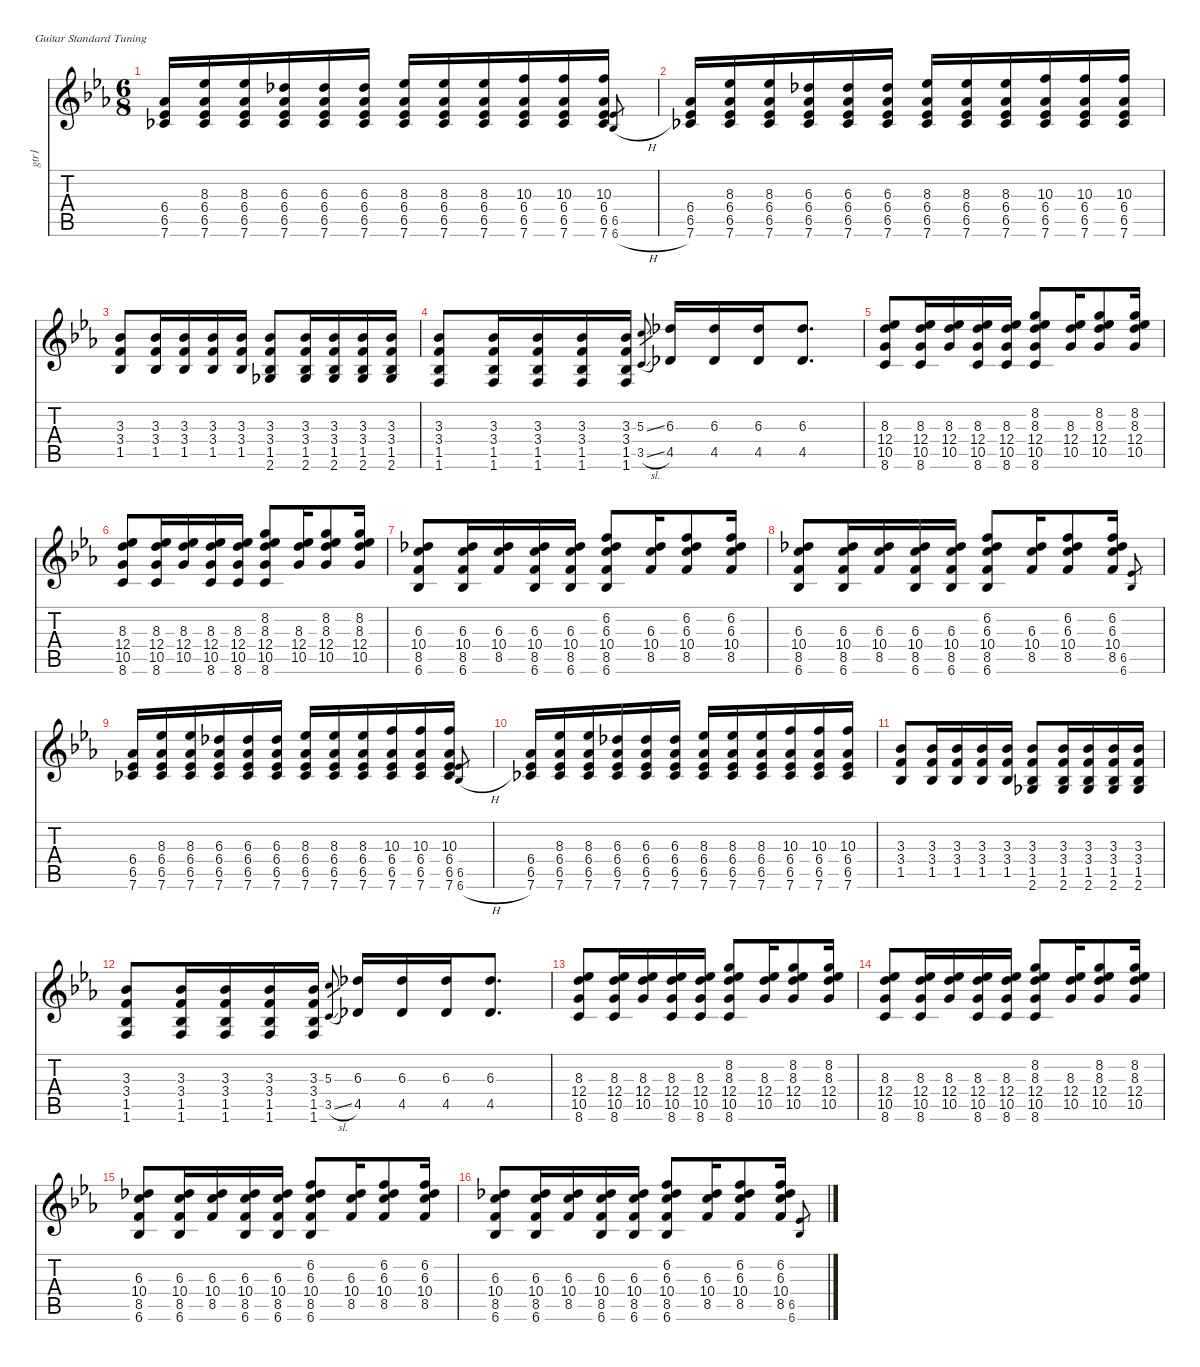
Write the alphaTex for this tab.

\defaultSystemsLayout 4
\hideDynamics
\bracketExtendMode nobrackets
\otherSystemsTrackNameOrientation horizontal
\track ("Guitar 1-show" "gtr1") {defaultSystemsLayout 4 mute instrument acousticguitarsteel}
\staff {score tabs}
\tuning (E4 B3 G3 D3 A2 E2)
\ts (6 8)
\tempo (93 hide)
\clef g2
\ks cminor
(6.4{acc b} 6.5{acc b} 7.6{acc b}).16{dy ff beam Up} (8.3{acc b} 6.4{acc b} 6.5{acc b} 7.6{acc b}).16{beam Up} (8.3{acc b} 6.4{acc b} 6.5{acc b} 7.6{acc b}).16{beam Up} (6.3{acc b} 6.4{acc b} 6.5{acc b} 7.6{acc b}).16{beam Up} (6.3{acc b} 6.4{acc b} 6.5{acc b} 7.6{acc b}).16{beam Up} (6.3{acc b} 6.4{acc b} 6.5{acc b} 7.6{acc b}).16{beam Up} (8.3{acc b} 6.4{acc b} 6.5{acc b} 7.6{acc b}).16{beam Up} (8.3{acc b} 6.4{acc b} 6.5{acc b} 7.6{acc b}).16{beam Up} (8.3{acc b} 6.4{acc b} 6.5{acc b} 7.6{acc b}).16{beam Up} (10.3{acc forcenatural} 6.4{acc b} 6.5{acc b} 7.6{acc b}).16{beam Up} (10.3{acc forcenatural} 6.4{acc b} 6.5{acc b} 7.6{acc b}).16{beam Up} (10.3{acc forcenatural} 6.4{acc b} 6.5{acc b} 7.6{acc b}).16{beam Up} (6.5{acc b} 6.6{h acc b}).8{gr dy mf beam Up} |
(6.4{acc b} 6.5{acc b} 7.6{acc b}).16{dy ff beam Up} (8.3{acc b} 6.4{acc b} 6.5{acc b} 7.6{acc b}).16{beam Up} (8.3{acc b} 6.4{acc b} 6.5{acc b} 7.6{acc b}).16{beam Up} (6.3{acc b} 6.4{acc b} 6.5{acc b} 7.6{acc b}).16{beam Up} (6.3{acc b} 6.4{acc b} 6.5{acc b} 7.6{acc b}).16{beam Up} (6.3{acc b} 6.4{acc b} 6.5{acc b} 7.6{acc b}).16{beam Up} (8.3{acc b} 6.4{acc b} 6.5{acc b} 7.6{acc b}).16{beam Up} (8.3{acc b} 6.4{acc b} 6.5{acc b} 7.6{acc b}).16{beam Up} (8.3{acc b} 6.4{acc b} 6.5{acc b} 7.6{acc b}).16{beam Up} (10.3{acc forcenatural} 6.4{acc b} 6.5{acc b} 7.6{acc b}).16{beam Up} (10.3{acc forcenatural} 6.4{acc b} 6.5{acc b} 7.6{acc b}).16{beam Up} (10.3{acc forcenatural} 6.4{acc b} 6.5{acc b} 7.6{acc b}).16{beam Up} |
\tempo (93 hide)
(3.3{acc b} 3.4{acc forcenatural} 1.5{acc b}).8{beam Up} (3.3{acc b} 3.4{acc forcenatural} 1.5{acc b}).16{beam Up} (3.3{acc b} 3.4{acc forcenatural} 1.5{acc b}).16{beam Up} (3.3{acc b} 3.4{acc forcenatural} 1.5{acc b}).16{beam Up} (3.3{acc b} 3.4{acc forcenatural} 1.5{acc b}).16{beam Up} (3.3{acc b} 3.4{acc forcenatural} 1.5{acc b} 2.6{acc b}).8{beam Up} (3.3{acc b} 3.4{acc forcenatural} 1.5{acc b} 2.6{acc b}).16{beam Up} (3.3{acc b} 3.4{acc forcenatural} 1.5{acc b} 2.6{acc b}).16{beam Up} (3.3{acc b} 3.4{acc forcenatural} 1.5{acc b} 2.6{acc b}).16{beam Up} (3.3{acc b} 3.4{acc forcenatural} 1.5{acc b} 2.6{acc b}).16{beam Up} |
\tempo (91.5 hide)
(3.3{acc b} 3.4{acc forcenatural} 1.5{acc b} 1.6{acc forcenatural}).8{beam Up} (3.3{acc b} 3.4{acc forcenatural} 1.5{acc b} 1.6{acc forcenatural}).16{beam Up} (3.3{acc b} 3.4{acc forcenatural} 1.5{acc b} 1.6{acc forcenatural}).16{beam Up} (3.3{acc b} 3.4{acc forcenatural} 1.5{acc b} 1.6{acc forcenatural}).16{beam Up} (3.3{acc b} 3.4{acc forcenatural} 1.5{acc b} 1.6{acc forcenatural}).16{beam Up} (5.3{ss acc forcenatural} 3.5{sl acc forcenatural}).8{gr dy f beam Up} (6.3{acc b} 4.5{acc b}).16{dy ff beam Up} (6.3{acc b} 4.5{acc b}).16{beam Up} (6.3{acc b} 4.5{acc b}).16{beam Up} (6.3{acc b} 4.5{acc b}).8{d beam Up} |
\tempo (93 hide)
(8.3{acc b} 12.4{acc forcenatural} 10.5{acc forcenatural} 8.6{acc forcenatural}).8{beam Up} (8.3{acc b} 12.4{acc forcenatural} 10.5{acc forcenatural} 8.6{acc forcenatural}).16{beam Up} (8.3{acc b} 12.4{acc forcenatural} 10.5{acc forcenatural}).16{beam Up} (8.3{acc b} 12.4{acc forcenatural} 10.5{acc forcenatural} 8.6{acc forcenatural}).16{beam Up} (8.3{acc b} 12.4{acc forcenatural} 10.5{acc forcenatural} 8.6{acc forcenatural}).16{beam Up} (8.2{acc forcenatural} 8.3{acc b} 12.4{acc forcenatural} 10.5{acc forcenatural} 8.6{acc forcenatural}).8{beam Up} (8.3{acc b} 12.4{acc forcenatural} 10.5{acc forcenatural}).16{beam Up} (8.2{acc forcenatural} 8.3{acc b} 12.4{acc forcenatural} 10.5{acc forcenatural}).8{beam Up} (8.2{acc forcenatural} 8.3{acc b} 12.4{acc forcenatural} 10.5{acc forcenatural}).16{beam Up} |
\tempo (93 0.994444 hide)
(8.3{acc b} 12.4{acc forcenatural} 10.5{acc forcenatural} 8.6{acc forcenatural}).8{beam Up} (8.3{acc b} 12.4{acc forcenatural} 10.5{acc forcenatural} 8.6{acc forcenatural}).16{beam Up} (8.3{acc b} 12.4{acc forcenatural} 10.5{acc forcenatural}).16{beam Up} (8.3{acc b} 12.4{acc forcenatural} 10.5{acc forcenatural} 8.6{acc forcenatural}).16{beam Up} (8.3{acc b} 12.4{acc forcenatural} 10.5{acc forcenatural} 8.6{acc forcenatural}).16{beam Up} (8.2{acc forcenatural} 8.3{acc b} 12.4{acc forcenatural} 10.5{acc forcenatural} 8.6{acc forcenatural}).8{beam Up} (8.3{acc b} 12.4{acc forcenatural} 10.5{acc forcenatural}).16{beam Up} (8.2{acc forcenatural} 8.3{acc b} 12.4{acc forcenatural} 10.5{acc forcenatural}).8{beam Up} (8.2{acc forcenatural} 8.3{acc b} 12.4{acc forcenatural} 10.5{acc forcenatural}).16{beam Up} |
(6.3{acc b} 10.4{acc forcenatural} 8.5{acc forcenatural} 6.6{acc b}).8{beam Up} (6.3{acc b} 10.4{acc forcenatural} 8.5{acc forcenatural} 6.6{acc b}).16{beam Up} (6.3{acc b} 10.4{acc forcenatural} 8.5{acc forcenatural}).16{beam Up} (6.3{acc b} 10.4{acc forcenatural} 8.5{acc forcenatural} 6.6{acc b}).16{beam Up} (6.3{acc b} 10.4{acc forcenatural} 8.5{acc forcenatural} 6.6{acc b}).16{beam Up} (6.2{acc forcenatural} 6.3{acc b} 10.4{acc forcenatural} 8.5{acc forcenatural} 6.6{acc b}).8{beam Up} (6.3{acc b} 10.4{acc forcenatural} 8.5{acc forcenatural}).16{beam Up} (6.2{acc forcenatural} 6.3{acc b} 10.4{acc forcenatural} 8.5{acc forcenatural}).8{beam Up} (6.2{acc forcenatural} 6.3{acc b} 10.4{acc forcenatural} 8.5{acc forcenatural}).16{beam Up} |
\tempo (91.5 hide)
(6.3{acc b} 10.4{acc forcenatural} 8.5{acc forcenatural} 6.6{acc b}).8{beam Up} (6.3{acc b} 10.4{acc forcenatural} 8.5{acc forcenatural} 6.6{acc b}).16{beam Up} (6.3{acc b} 10.4{acc forcenatural} 8.5{acc forcenatural}).16{beam Up} (6.3{acc b} 10.4{acc forcenatural} 8.5{acc forcenatural} 6.6{acc b}).16{beam Up} (6.3{acc b} 10.4{acc forcenatural} 8.5{acc forcenatural} 6.6{acc b}).16{beam Up} (6.2{acc forcenatural} 6.3{acc b} 10.4{acc forcenatural} 8.5{acc forcenatural} 6.6{acc b}).8{beam Up} (6.3{acc b} 10.4{acc forcenatural} 8.5{acc forcenatural}).16{beam Up} (6.2{acc forcenatural} 6.3{acc b} 10.4{acc forcenatural} 8.5{acc forcenatural}).8{beam Up} (6.2{acc forcenatural} 6.3{acc b} 10.4{acc forcenatural} 8.5{acc forcenatural}).16{beam Up} (6.5{acc b} 6.6{acc b}).8{gr dy mf beam Up} |
\tempo (93 0.00555556 hide)
(6.4{acc b} 6.5{acc b} 7.6{acc b}).16{dy ff beam Up} (8.3{acc b} 6.4{acc b} 6.5{acc b} 7.6{acc b}).16{beam Up} (8.3{acc b} 6.4{acc b} 6.5{acc b} 7.6{acc b}).16{beam Up} (6.3{acc b} 6.4{acc b} 6.5{acc b} 7.6{acc b}).16{beam Up} (6.3{acc b} 6.4{acc b} 6.5{acc b} 7.6{acc b}).16{beam Up} (6.3{acc b} 6.4{acc b} 6.5{acc b} 7.6{acc b}).16{beam Up} (8.3{acc b} 6.4{acc b} 6.5{acc b} 7.6{acc b}).16{beam Up} (8.3{acc b} 6.4{acc b} 6.5{acc b} 7.6{acc b}).16{beam Up} (8.3{acc b} 6.4{acc b} 6.5{acc b} 7.6{acc b}).16{beam Up} (10.3{acc forcenatural} 6.4{acc b} 6.5{acc b} 7.6{acc b}).16{beam Up} (10.3{acc forcenatural} 6.4{acc b} 6.5{acc b} 7.6{acc b}).16{beam Up} (10.3{acc forcenatural} 6.4{acc b} 6.5{acc b} 7.6{acc b}).16{beam Up} (6.5{acc b} 6.6{h acc b}).8{gr dy mf beam Up} |
(6.4{acc b} 6.5{acc b} 7.6{acc b}).16{dy ff beam Up} (8.3{acc b} 6.4{acc b} 6.5{acc b} 7.6{acc b}).16{beam Up} (8.3{acc b} 6.4{acc b} 6.5{acc b} 7.6{acc b}).16{beam Up} (6.3{acc b} 6.4{acc b} 6.5{acc b} 7.6{acc b}).16{beam Up} (6.3{acc b} 6.4{acc b} 6.5{acc b} 7.6{acc b}).16{beam Up} (6.3{acc b} 6.4{acc b} 6.5{acc b} 7.6{acc b}).16{beam Up} (8.3{acc b} 6.4{acc b} 6.5{acc b} 7.6{acc b}).16{beam Up} (8.3{acc b} 6.4{acc b} 6.5{acc b} 7.6{acc b}).16{beam Up} (8.3{acc b} 6.4{acc b} 6.5{acc b} 7.6{acc b}).16{beam Up} (10.3{acc forcenatural} 6.4{acc b} 6.5{acc b} 7.6{acc b}).16{beam Up} (10.3{acc forcenatural} 6.4{acc b} 6.5{acc b} 7.6{acc b}).16{beam Up} (10.3{acc forcenatural} 6.4{acc b} 6.5{acc b} 7.6{acc b}).16{beam Up} |
\tempo (93 0.00555556 hide)
(3.3{acc b} 3.4{acc forcenatural} 1.5{acc b}).8{beam Up} (3.3{acc b} 3.4{acc forcenatural} 1.5{acc b}).16{beam Up} (3.3{acc b} 3.4{acc forcenatural} 1.5{acc b}).16{beam Up} (3.3{acc b} 3.4{acc forcenatural} 1.5{acc b}).16{beam Up} (3.3{acc b} 3.4{acc forcenatural} 1.5{acc b}).16{beam Up} (3.3{acc b} 3.4{acc forcenatural} 1.5{acc b} 2.6{acc b}).8{beam Up} (3.3{acc b} 3.4{acc forcenatural} 1.5{acc b} 2.6{acc b}).16{beam Up} (3.3{acc b} 3.4{acc forcenatural} 1.5{acc b} 2.6{acc b}).16{beam Up} (3.3{acc b} 3.4{acc forcenatural} 1.5{acc b} 2.6{acc b}).16{beam Up} (3.3{acc b} 3.4{acc forcenatural} 1.5{acc b} 2.6{acc b}).16{beam Up} |
\tempo (91.5 hide)
\tempo (93 0.994444 hide)
(3.3{acc b} 3.4{acc forcenatural} 1.5{acc b} 1.6{acc forcenatural}).8{beam Up} (3.3{acc b} 3.4{acc forcenatural} 1.5{acc b} 1.6{acc forcenatural}).16{beam Up} (3.3{acc b} 3.4{acc forcenatural} 1.5{acc b} 1.6{acc forcenatural}).16{beam Up} (3.3{acc b} 3.4{acc forcenatural} 1.5{acc b} 1.6{acc forcenatural}).16{beam Up} (3.3{acc b} 3.4{acc forcenatural} 1.5{acc b} 1.6{acc forcenatural}).16{beam Up} (5.3{acc forcenatural} 3.5{sl acc forcenatural}).8{gr dy f beam Up} (6.3{acc b} 4.5{acc b}).16{dy ff beam Up} (6.3{acc b} 4.5{acc b}).16{beam Up} (6.3{acc b} 4.5{acc b}).16{beam Up} (6.3{acc b} 4.5{acc b}).8{d beam Up} |
(8.3{acc b} 12.4{acc forcenatural} 10.5{acc forcenatural} 8.6{acc forcenatural}).8{beam Up} (8.3{acc b} 12.4{acc forcenatural} 10.5{acc forcenatural} 8.6{acc forcenatural}).16{beam Up} (8.3{acc b} 12.4{acc forcenatural} 10.5{acc forcenatural}).16{beam Up} (8.3{acc b} 12.4{acc forcenatural} 10.5{acc forcenatural} 8.6{acc forcenatural}).16{beam Up} (8.3{acc b} 12.4{acc forcenatural} 10.5{acc forcenatural} 8.6{acc forcenatural}).16{beam Up} (8.2{acc forcenatural} 8.3{acc b} 12.4{acc forcenatural} 10.5{acc forcenatural} 8.6{acc forcenatural}).8{beam Up} (8.3{acc b} 12.4{acc forcenatural} 10.5{acc forcenatural}).16{beam Up} (8.2{acc forcenatural} 8.3{acc b} 12.4{acc forcenatural} 10.5{acc forcenatural}).8{beam Up} (8.2{acc forcenatural} 8.3{acc b} 12.4{acc forcenatural} 10.5{acc forcenatural}).16{beam Up} |
(8.3{acc b} 12.4{acc forcenatural} 10.5{acc forcenatural} 8.6{acc forcenatural}).8{beam Up} (8.3{acc b} 12.4{acc forcenatural} 10.5{acc forcenatural} 8.6{acc forcenatural}).16{beam Up} (8.3{acc b} 12.4{acc forcenatural} 10.5{acc forcenatural}).16{beam Up} (8.3{acc b} 12.4{acc forcenatural} 10.5{acc forcenatural} 8.6{acc forcenatural}).16{beam Up} (8.3{acc b} 12.4{acc forcenatural} 10.5{acc forcenatural} 8.6{acc forcenatural}).16{beam Up} (8.2{acc forcenatural} 8.3{acc b} 12.4{acc forcenatural} 10.5{acc forcenatural} 8.6{acc forcenatural}).8{beam Up} (8.3{acc b} 12.4{acc forcenatural} 10.5{acc forcenatural}).16{beam Up} (8.2{acc forcenatural} 8.3{acc b} 12.4{acc forcenatural} 10.5{acc forcenatural}).8{beam Up} (8.2{acc forcenatural} 8.3{acc b} 12.4{acc forcenatural} 10.5{acc forcenatural}).16{beam Up} |
\tempo (93 0.00555556 hide)
(6.3{acc b} 10.4{acc forcenatural} 8.5{acc forcenatural} 6.6{acc b}).8{beam Up} (6.3{acc b} 10.4{acc forcenatural} 8.5{acc forcenatural} 6.6{acc b}).16{beam Up} (6.3{acc b} 10.4{acc forcenatural} 8.5{acc forcenatural}).16{beam Up} (6.3{acc b} 10.4{acc forcenatural} 8.5{acc forcenatural} 6.6{acc b}).16{beam Up} (6.3{acc b} 10.4{acc forcenatural} 8.5{acc forcenatural} 6.6{acc b}).16{beam Up} (6.2{acc forcenatural} 6.3{acc b} 10.4{acc forcenatural} 8.5{acc forcenatural} 6.6{acc b}).8{beam Up} (6.3{acc b} 10.4{acc forcenatural} 8.5{acc forcenatural}).16{beam Up} (6.2{acc forcenatural} 6.3{acc b} 10.4{acc forcenatural} 8.5{acc forcenatural}).8{beam Up} (6.2{acc forcenatural} 6.3{acc b} 10.4{acc forcenatural} 8.5{acc forcenatural}).16{beam Up} |
\tempo (91.5 hide)
(6.3{acc b} 10.4{acc forcenatural} 8.5{acc forcenatural} 6.6{acc b}).8{beam Up} (6.3{acc b} 10.4{acc forcenatural} 8.5{acc forcenatural} 6.6{acc b}).16{beam Up} (6.3{acc b} 10.4{acc forcenatural} 8.5{acc forcenatural}).16{beam Up} (6.3{acc b} 10.4{acc forcenatural} 8.5{acc forcenatural} 6.6{acc b}).16{beam Up} (6.3{acc b} 10.4{acc forcenatural} 8.5{acc forcenatural} 6.6{acc b}).16{beam Up} (6.2{acc forcenatural} 6.3{acc b} 10.4{acc forcenatural} 8.5{acc forcenatural} 6.6{acc b}).8{beam Up} (6.3{acc b} 10.4{acc forcenatural} 8.5{acc forcenatural}).16{beam Up} (6.2{acc forcenatural} 6.3{acc b} 10.4{acc forcenatural} 8.5{acc forcenatural}).8{beam Up} (6.2{acc forcenatural} 6.3{acc b} 10.4{acc forcenatural} 8.5{acc forcenatural}).16{beam Up} (6.5{acc b} 6.6{acc b}).8{gr dy mf beam Up}
